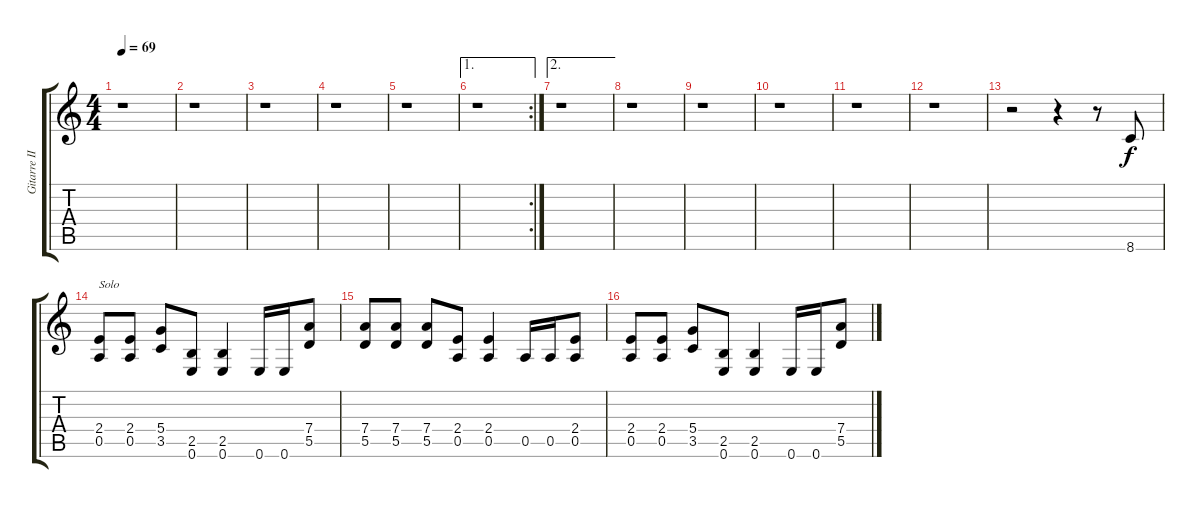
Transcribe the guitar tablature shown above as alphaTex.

\track ("Gitarre III (rhythm)" "Gitarre II") {instrument overdrivenguitar}
\staff {score tabs}
\tuning (E4 B3 G3 D3 A2 E2) {hide}
\ts (4 4)
\tempo 69
\clef g2
\ks c
r.1{dy f} |
r.1 |
r.1 |
r.1 |
r.1 |
\ae 1
\rc 2
r.1 |
\ae 2
r.1 |
r.1 |
r.1 |
r.1 |
r.1 |
r.1 |
r.2 r.4 r.8 8.6.8 |
(2.4 0.5).8{txt "Solo"} (2.4 0.5).8 (5.4 3.5).8 (2.5 0.6).8 (2.5 0.6).4 0.6.16 0.6.16 (7.4 5.5).8 |
(7.4 5.5).8 (7.4 5.5).8 (7.4 5.5).8 (2.4 0.5).8 (2.4 0.5).4 0.5.16 0.5.16 (2.4 0.5).8 |
(2.4 0.5).8 (2.4 0.5).8 (5.4 3.5).8 (2.5 0.6).8 (2.5 0.6).4 0.6.16 0.6.16 (7.4 5.5).8
